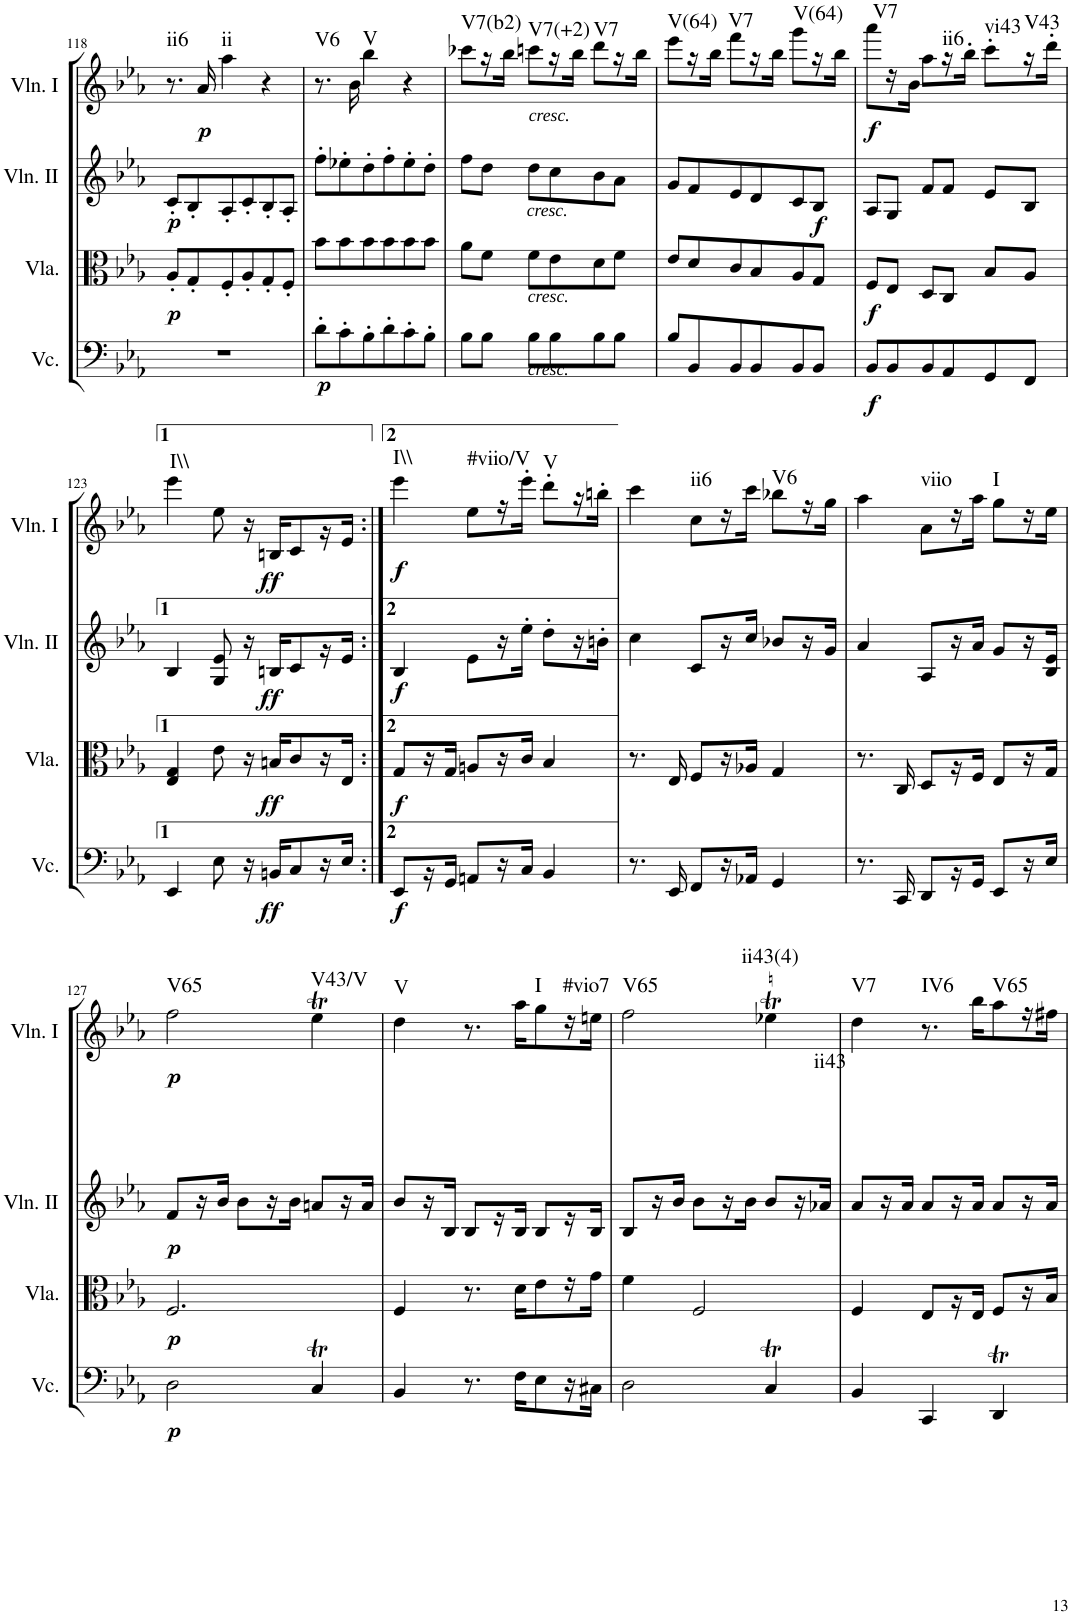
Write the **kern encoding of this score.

**kern	**dynam	**kern	**dynam	**kern	**dynam	**harte	**kern	**dynam	**harte
*part4	*part4	*part3	*part3	*part2	*part2	*part2	*part1	*part1	*part1
*staff4	*staff4	*staff3	*staff3	*staff2	*staff2	*	*staff1	*staff1	*
*I"Violoncello	*	*I"Viola	*	*I"Violin II	*	*	*I"Violin I	*	*
*I'Vc.	*	*I'Vla.	*	*I'Vln. II	*	*	*I'Vln. I	*	*
!!LO:PB:g=z
*clefF4	*	*clefC3	*	*clefG2	*	*	*clefG2	*	*
*k[b-e-a-]	*	*k[b-e-a-]	*	*k[b-e-a-]	*	*	*k[b-e-a-]	*	*
*E-:	*	*E-:	*	*E-:	*	*	*E-:	*	*
*M3/4	*	*M3/4	*	*M3/4	*	*	*M3/4	*	*
=118	=118	=118	=118	=118	=118	=118	=118	=118	=118
!	!	!	!LO:DY:b	!	!LO:DY:b	!	!	!	!LO:H:kt=ii6
2.r	.	8A-'/L	p	8c'/L	p	.	8.r	.	N
.	.	8G'/	.	8B-'/	.	.	.	.	.
!	!	!	!	!	!	!	!	!LO:DY:b	!
.	.	.	.	.	.	.	16a-/	p	.
!	!	!	!	!	!	!	!	!	!LO:H:kt=ii
.	.	8F'/	.	8A-'/	.	.	4aa-\	.	N
.	.	8A-'/	.	8c'/	.	.	.	.	.
.	.	8G'/	.	8B-'/	.	.	4r	.	.
.	.	8F'/J	.	8A-'/J	.	.	.	.	.
=119	=119	=119	=119	=119	=119	=119	=119	=119	=119
!	!LO:DY:b	!	!	!	!	!	!	!	!LO:H:kt=V6
8d'\L	p	8b-\L	.	8ff'\L	.	.	8.r	.	N
8c'\	.	8b-\	.	8ee-X'\	.	.	.	.	.
.	.	.	.	.	.	.	16b-\	.	.
!	!	!	!	!	!	!	!	!	!LO:H:kt=V
8B-'\	.	8b-\	.	8dd'\	.	.	4bb-\	.	N
8d'\	.	8b-\	.	8ff'\	.	.	.	.	.
8c'\	.	8b-\	.	8ee-'\	.	.	4r	.	.
8B-'\J	.	8b-\J	.	8dd'\J	.	.	.	.	.
=120	=120	=120	=120	=120	=120	=120	=120	=120	=120
!	!	!	!	!	!	!	!	!	!LO:H:kt=V7(b2)
8B-\L	.	8a-\L	.	8ff\L	.	.	8ccc-X\L	.	N
8B-\J	.	8f\J	.	8dd\J	.	.	16r	.	.
.	.	.	.	.	.	.	16bb-\JJ	.	.
!	!	!	!	!	!	!	!LO:TX:b:i:t=cresc.	!	!
!	!	!	!	!LO:TX:b:i:t=cresc.	!	!	!	!	!
!	!	!LO:TX:b:i:t=cresc.	!	!	!	!	!	!	!
!LO:TX:a:i:t=cresc.	!	!	!	!	!	!	!	!	!LO:H:kt=V7(+2)
8B-\L	.	8f\L	.	8dd\L	.	.	8cccn\L	.	N
8B-\	.	8e-\	.	8cc\	.	.	16r	.	.
.	.	.	.	.	.	.	16bb-\JJ	.	.
!	!	!	!	!	!	!	!	!	!LO:H:kt=V7
8B-\	.	8d\	.	8b-\	.	.	8ddd\L	.	N
8B-\J	.	8f\J	.	8a-\J	.	.	16r	.	.
.	.	.	.	.	.	.	16bb-\JJ	.	.
=121	=121	=121	=121	=121	=121	=121	=121	=121	=121
!	!	!	!	!	!	!	!	!	!LO:H:kt=V(64)
8B-/L	.	8e-/L	.	8g/L	.	.	8eee-\L	.	N
8BB-/	.	8d/	.	8f/	.	.	16r	.	.
.	.	.	.	.	.	.	16bb-\JJ	.	.
!	!	!	!	!	!	!	!	!	!LO:H:kt=V7
8BB-/	.	8c/	.	8e-/	.	.	8fff\L	.	N
8BB-/	.	8B-/	.	8d/	.	.	16r	.	.
.	.	.	.	.	.	.	16bb-\JJ	.	.
!	!	!	!	!	!	!	!	!	!LO:H:kt=V(64)
8BB-/	.	8A-/	.	8c/	.	.	8ggg\L	.	N
!	!	!	!	!	!LO:DY:b	!	!	!	!
8BB-/J	.	8G/J	.	8B-/J	f	.	16r	.	.
.	.	.	.	.	.	.	16bb-\JJ	.	.
=122	=122	=122	=122	=122	=122	=122	=122	=122	=122
!	!LO:DY:b	!	!LO:DY:b	!	!	!	!	!LO:DY:b	!LO:H:kt=V7
8BB-/L	f	8F/L	f	8A-/L	.	.	8aaa-\L	f	N
8BB-/	.	8E-/J	.	8G/J	.	.	16r	.	.
.	.	.	.	.	.	.	16b-\JJ	.	.
8BB-/	.	8D/L	.	8f/L	.	.	8aa-\L	.	.
!	!	!	!	!	!	!	!	!	!LO:H:kt=ii6
8AA-/	.	8C/J	.	8f/J	.	.	16r	.	N
.	.	.	.	.	.	.	16bb-'\JJ	.	.
!	!	!	!	!	!	!	!	!	!LO:H:kt=vi43
8GG/	.	8B-/L	.	8e-/L	.	.	8ccc'\L	.	N
!	!	!	!	!	!	!	!	!	!LO:H:kt=V43
8FF/J	.	8A-/J	.	8B-/J	.	.	16r	.	N
.	.	.	.	.	.	.	16ddd'\JJ	.	.
!!LO:LB:g=z
=123	=123	=123	=123	=123	=123	=123	=123	=123	=123
!	!	!	!	!	!	!	!	!	!LO:H:kt=I\\
4EE-/	.	4E-/ 4G/	.	4B-/	.	.	4eee-\	.	N
8E-\	.	8e-\	.	8G/ 8e-/	.	.	8ee-\	.	.
16r	.	16r	.	16r	.	.	16r	.	.
!	!LO:DY:b	!	!LO:DY:b	!	!LO:DY:b	!	!	!LO:DY:b	!
16BBn/KL	ff	16Bn/KL	ff	16Bn/KL	ff	.	16Bn/KL	ff	.
8C/	.	8c/	.	8c/	.	.	8c/	.	.
16r	.	16r	.	16r	.	.	16r	.	.
16E-/JJ	.	16E-/JJ	.	16e-/JJ	.	.	16e-/JJ	.	.
=124:|!	=124:|!	=124:|!	=124:|!	=124:|!	=124:|!	=124:|!	=124:|!	=124:|!	=124:|!
!	!LO:DY:b	!	!LO:DY:b	!	!LO:DY:b	!	!	!LO:DY:b	!LO:H:kt=I\\
8EE-/L	f	8G/L	f	4B-/	f	.	4eee-\	f	N
16r	.	16r	.	.	.	.	.	.	.
16GG/JJ	.	16G/JJ	.	.	.	.	.	.	.
!	!	!	!	!	!	!	!	!	!LO:H:kt=#viio/V
8AAn/L	.	8An/L	.	8e-\L	.	.	8ee-\L	.	N
16r	.	16r	.	16r	.	.	16r	.	.
16C/JJ	.	16c/JJ	.	16ee-'\JJ	.	.	16eee-'\JJ	.	.
!	!	!	!	!	!	!	!	!	!LO:H:kt=V
4BB-/	.	4B-/	.	8dd'\L	.	.	8ddd'\L	.	N
.	.	.	.	16r	.	.	16r	.	.
.	.	.	.	16bn'\JJ	.	.	16bbn'\JJ	.	.
=125	=125	=125	=125	=125	=125	=125	=125	=125	=125
8.r	.	8.r	.	4cc\	.	.	4ccc\	.	.
16EE-/	.	16E-/	.	.	.	.	.	.	.
!	!	!	!	!	!	!	!	!	!LO:H:kt=ii6
8FF/L	.	8F/L	.	8c/L	.	.	8cc\L	.	N
16r	.	16r	.	16r	.	.	16r	.	.
16AA-X/JJ	.	16A-X/JJ	.	16cc/JJ	.	.	16ccc\JJ	.	.
!	!	!	!	!	!	!	!	!	!LO:H:kt=V6
4GG/	.	4G/	.	8b-X/L	.	.	8bb-X\L	.	N
.	.	.	.	16r	.	.	16r	.	.
.	.	.	.	16g/JJ	.	.	16gg\JJ	.	.
=126	=126	=126	=126	=126	=126	=126	=126	=126	=126
8.r	.	8.r	.	4a-/	.	.	4aa-\	.	.
16CC/	.	16C/	.	.	.	.	.	.	.
!	!	!	!	!	!	!	!	!	!LO:H:kt=viio
8DD/L	.	8D/L	.	8A-/L	.	.	8a-\L	.	N
16r	.	16r	.	16r	.	.	16r	.	.
16GG/JJ	.	16F/JJ	.	16a-/JJ	.	.	16aa-\JJ	.	.
!	!	!	!	!	!	!	!	!	!LO:H:kt=I
8EE-/L	.	8E-/L	.	8g/L	.	.	8gg\L	.	N
16r	.	16r	.	16r	.	.	16r	.	.
16E-/JJ	.	16G/JJ	.	16B-/ 16e-/JJ	.	.	16ee-\JJ	.	.
!!LO:LB:g=z
=127	=127	=127	=127	=127	=127	=127	=127	=127	=127
!	!LO:DY:b	!	!LO:DY:b	!	!LO:DY:b	!	!	!LO:DY:b	!LO:H:kt=V65
2D\	p	2.F/	p	8f/L	p	.	2ff\	p	N
.	.	.	.	16r	.	.	.	.	.
.	.	.	.	16b-/JJ	.	.	.	.	.
.	.	.	.	8b-\L	.	.	.	.	.
.	.	.	.	16r	.	.	.	.	.
.	.	.	.	16b-\JJ	.	.	.	.	.
!	!	!	!	!	!	!	!	!	!LO:H:kt=V43/V
4CT/	.	.	.	8an/L	.	.	4ee-T\	.	N
.	.	.	.	16r	.	.	.	.	.
.	.	.	.	16a/JJ	.	.	.	.	.
=128	=128	=128	=128	=128	=128	=128	=128	=128	=128
!	!	!	!	!	!	!	!	!	!LO:H:kt=V
4BB-/	.	4F/	.	8b-/L	.	.	4dd\	.	N
.	.	.	.	16r	.	.	.	.	.
.	.	.	.	16B-/JJ	.	.	.	.	.
8.r	.	8.r	.	8B-/L	.	.	8.r	.	.
.	.	.	.	16r	.	.	.	.	.
16F\KL	.	16d\KL	.	16B-/JJ	.	.	16aa-\KL	.	.
!	!	!	!	!	!	!	!	!	!LO:H:kt=I
8E-\	.	8e-\	.	8B-/L	.	.	8gg\	.	N
16r	.	16r	.	16r	.	.	16r	.	.
!	!	!	!	!	!	!	!	!	!LO:H:kt=#vio7
16C#X\JJ	.	16g\JJ	.	16B-/JJ	.	.	16een\JJ	.	N
=129	=129	=129	=129	=129	=129	=129	=129	=129	=129
!	!	!	!	!	!	!	!	!	!LO:H:kt=V65
2D\	.	4f\	.	8B-/L	.	.	2ff\	.	N
.	.	.	.	16r	.	.	.	.	.
.	.	.	.	16b-/JJ	.	.	.	.	.
.	.	2F/	.	8b-\L	.	.	.	.	.
.	.	.	.	16r	.	.	.	.	.
.	.	.	.	16b-\JJ	.	.	.	.	.
!	!	!	!	!	!	!	!	!	!LO:H:kt=ii43(4)
4CT/	.	.	.	8b-/L	.	.	4ee-XT\	.	N
.	.	.	.	16r	.	.	.	.	.
!	!	!	!	!	!	!LO:H:kt=ii43	!	!	!
.	.	.	.	16a-X/JJ	.	N	.	.	.
=130	=130	=130	=130	=130	=130	=130	=130	=130	=130
!	!	!	!	!	!	!	!	!	!LO:H:kt=V7
4BB-/	.	4F/	.	8a-/L	.	.	4dd\	.	N
.	.	.	.	16r	.	.	.	.	.
.	.	.	.	16a-/JJ	.	.	.	.	.
!	!	!	!	!	!	!	!	!	!LO:H:kt=IV6
4CC/	.	8E-/L	.	8a-/L	.	.	8.r	.	N
.	.	16r	.	16r	.	.	.	.	.
.	.	16E-/JJ	.	16a-/JJ	.	.	16bb-\KL	.	.
!	!	!	!	!	!	!	!	!	!LO:H:kt=V65
4DDt/	.	8F/L	.	8a-/L	.	.	8aa-\	.	N
.	.	16r	.	16r	.	.	16r	.	.
.	.	16B-/JJ	.	16a-/JJ	.	.	16ff#X\JJ	.	.
=	=	=	=	=	=	=	=	=	=
*-	*-	*-	*-	*-	*-	*-	*-	*-	*-
